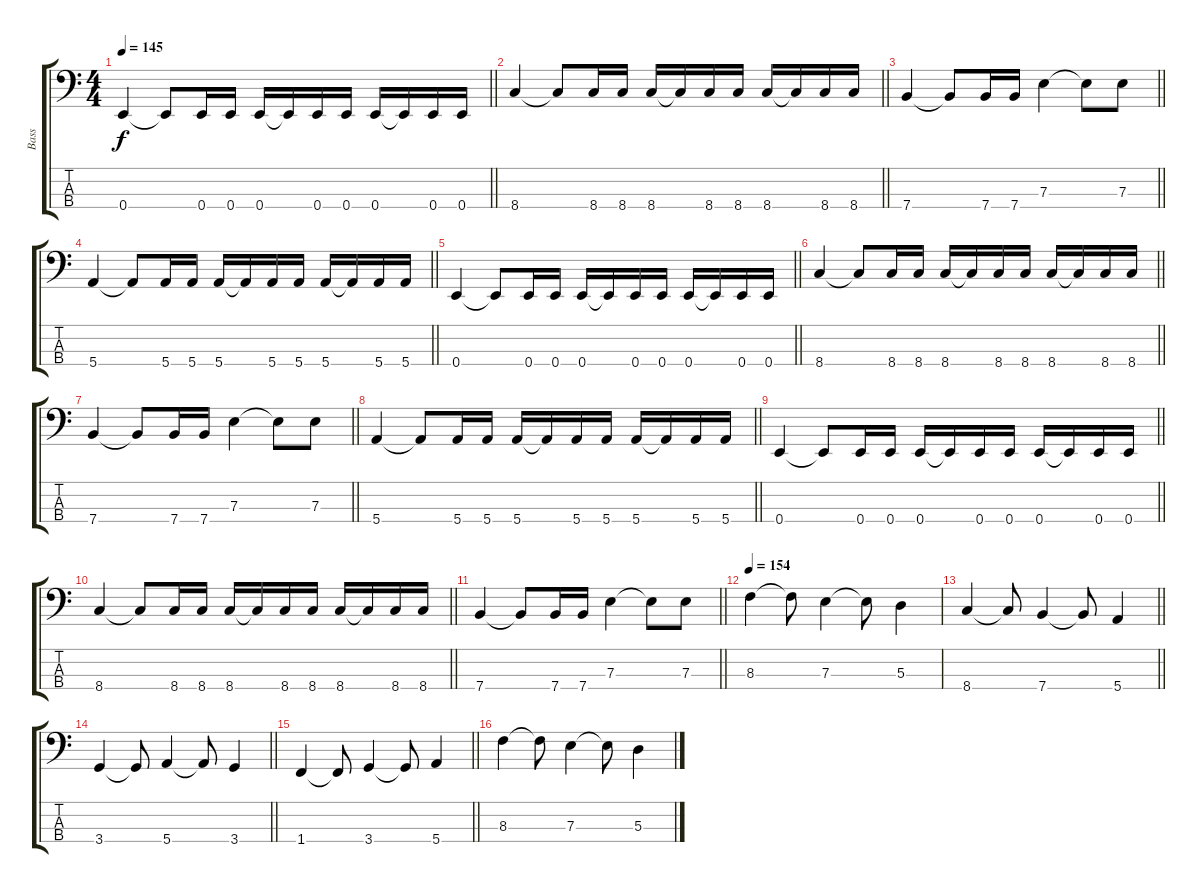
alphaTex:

\track ("Bass" "Bass") {instrument electricbasspick}
\staff {score tabs}
\tuning (G2 D2 A1 E1) {hide}
\ts (4 4)
\tempo 145
\clef f4
\barLineRight lightlight
\ks c
0.4.4{dy f} 0.4{t}.8 0.4.16 0.4.16 0.4.16 0.4{t}.16 0.4.16 0.4.16 0.4.16 0.4{t}.16 0.4.16 0.4.16 |
\barLineRight lightlight
8.4.4 8.4{t}.8 8.4.16 8.4.16 8.4.16 8.4{t}.16 8.4.16 8.4.16 8.4.16 8.4{t}.16 8.4.16 8.4.16 |
\barLineRight lightlight
7.4.4 7.4{t}.8 7.4.16 7.4.16 7.3.4 7.3{t}.8 7.3.8 |
\barLineRight lightlight
5.4.4 5.4{t}.8 5.4.16 5.4.16 5.4.16 5.4{t}.16 5.4.16 5.4.16 5.4.16 5.4{t}.16 5.4.16 5.4.16 |
\barLineRight lightlight
0.4.4 0.4{t}.8 0.4.16 0.4.16 0.4.16 0.4{t}.16 0.4.16 0.4.16 0.4.16 0.4{t}.16 0.4.16 0.4.16 |
\barLineRight lightlight
8.4.4 8.4{t}.8 8.4.16 8.4.16 8.4.16 8.4{t}.16 8.4.16 8.4.16 8.4.16 8.4{t}.16 8.4.16 8.4.16 |
\barLineRight lightlight
7.4.4 7.4{t}.8 7.4.16 7.4.16 7.3.4 7.3{t}.8 7.3.8 |
\barLineRight lightlight
5.4.4 5.4{t}.8 5.4.16 5.4.16 5.4.16 5.4{t}.16 5.4.16 5.4.16 5.4.16 5.4{t}.16 5.4.16 5.4.16 |
\barLineRight lightlight
0.4.4 0.4{t}.8 0.4.16 0.4.16 0.4.16 0.4{t}.16 0.4.16 0.4.16 0.4.16 0.4{t}.16 0.4.16 0.4.16 |
\barLineRight lightlight
8.4.4 8.4{t}.8 8.4.16 8.4.16 8.4.16 8.4{t}.16 8.4.16 8.4.16 8.4.16 8.4{t}.16 8.4.16 8.4.16 |
\barLineRight lightlight
7.4.4 7.4{t}.8 7.4.16 7.4.16 7.3.4 7.3{t}.8 7.3.8 |
\tempo 154
8.3.4 8.3{t}.8 7.3.4 7.3{t}.8 5.3.4 |
\barLineRight lightlight
8.4.4 8.4{t}.8 7.4.4 7.4{t}.8 5.4.4 |
\barLineRight lightlight
3.4.4 3.4{t}.8 5.4.4 5.4{t}.8 3.4.4 |
\barLineRight lightlight
1.4.4 1.4{t}.8 3.4.4 3.4{t}.8 5.4.4 |
8.3.4 8.3{t}.8 7.3.4 7.3{t}.8 5.3.4
